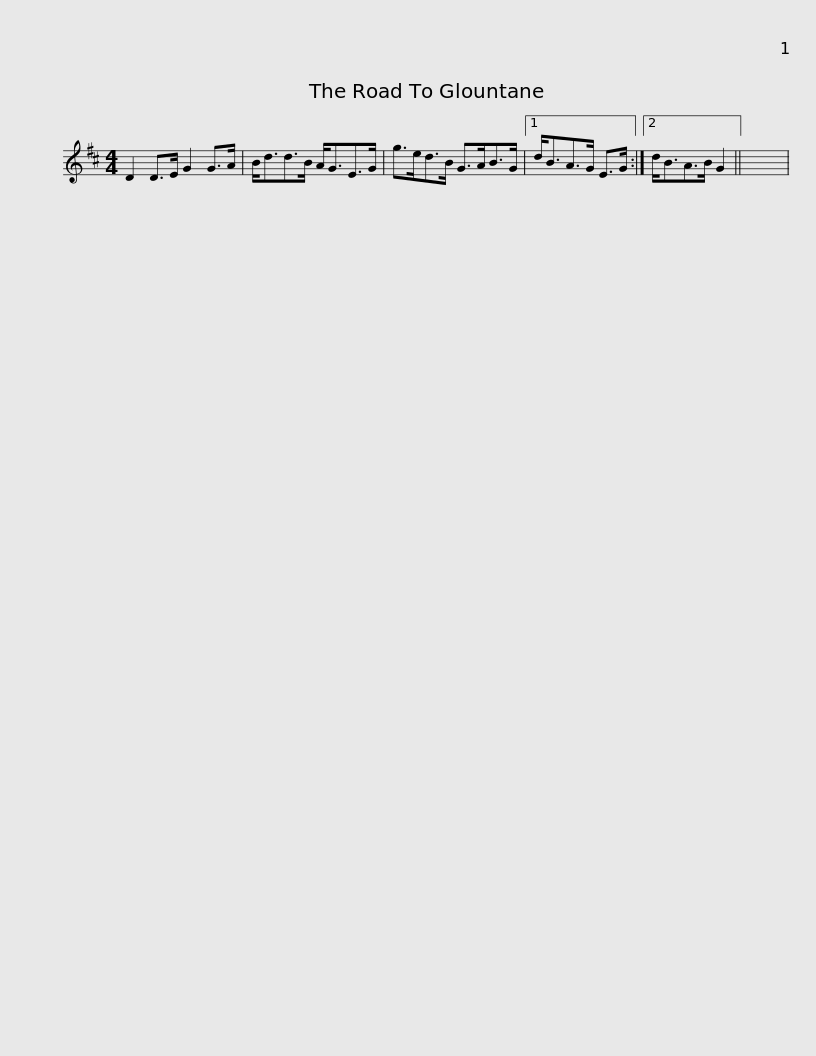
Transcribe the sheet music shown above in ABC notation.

X:1
L:1/8
M:4/4
I:linebreak $
K:D
V:1 treble
V:1
 D2 D>E G2 G>A | B<dd>B A<GE>G | g>ed>B G>AB>G |1 d<BA>G E>G :|2 d<BA>B G2 || %5
 x8 | %6
